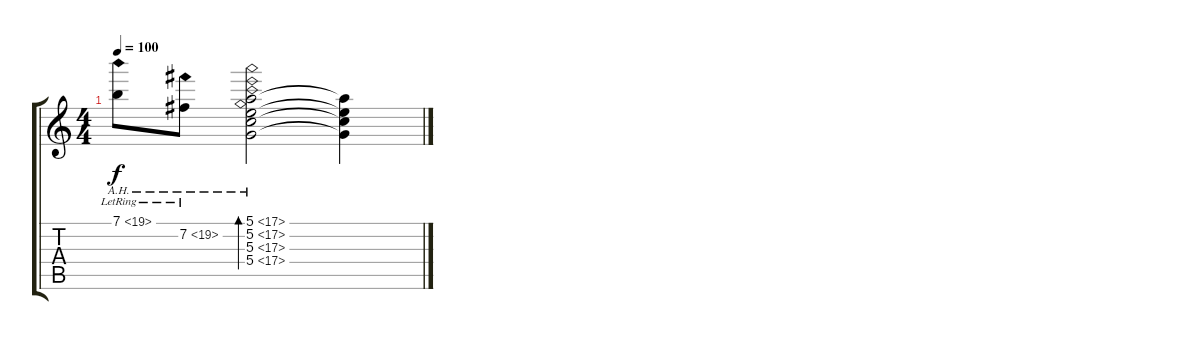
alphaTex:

\track "" {instrument acousticguitarnylon}
\staff {score tabs}
\tuning (E4 B3 G3 D3 G2 D2) {hide}
\ts (4 4)
\tempo 100
\clef g2
\ks c
7.1{ah 12 lr}.8{dy f} 7.2{ah 12 lr}.8 (5.1{ah 12} 5.2{ah 12} 5.3{ah 12} 5.4{ah 12}).2{bd 240} (5.1{t} 5.2{t} 5.3{t} 5.4{t}).4
